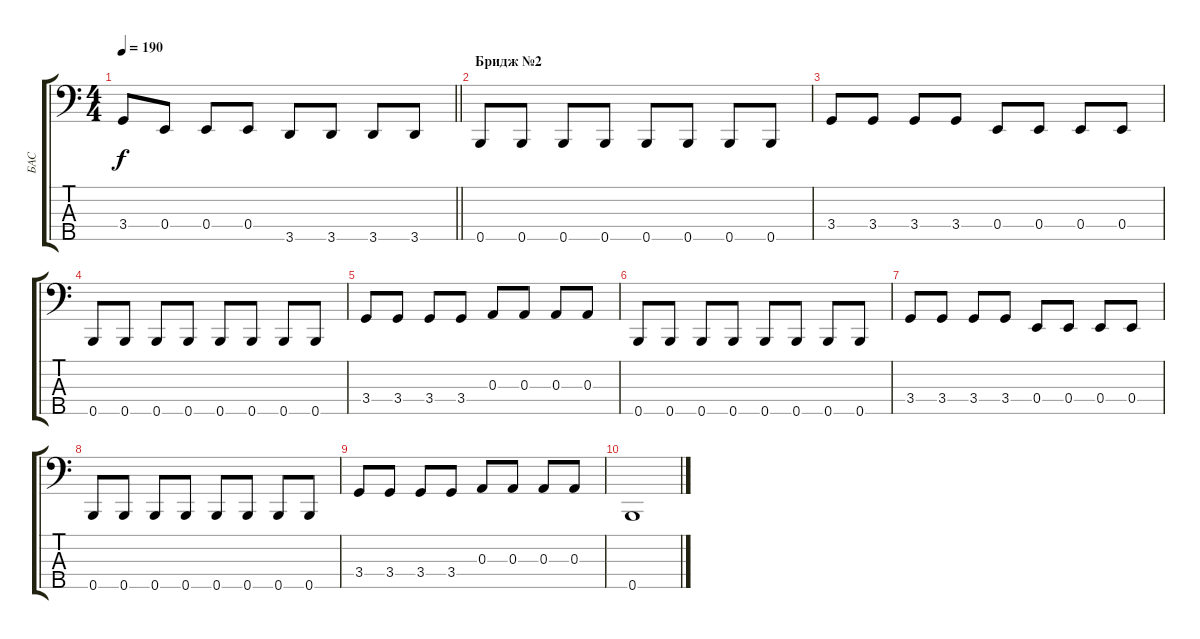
\track ("БАС" "БАС") {instrument electricbasspick}
\staff {score tabs}
\tuning (G2 D2 A1 E1 B0) {hide}
\ts (4 4)
\tempo 190
\clef f4
\barLineRight lightlight
\ks c
3.4.8{dy f} 0.4.8 0.4.8 0.4.8 3.5.8 3.5.8 3.5.8 3.5.8 |
\section ("" "Бридж №2")
0.5.8 0.5.8 0.5.8 0.5.8 0.5.8 0.5.8 0.5.8 0.5.8 |
3.4.8 3.4.8 3.4.8 3.4.8 0.4.8 0.4.8 0.4.8 0.4.8 |
0.5.8 0.5.8 0.5.8 0.5.8 0.5.8 0.5.8 0.5.8 0.5.8 |
3.4.8 3.4.8 3.4.8 3.4.8 0.3.8 0.3.8 0.3.8 0.3.8 |
0.5.8 0.5.8 0.5.8 0.5.8 0.5.8 0.5.8 0.5.8 0.5.8 |
3.4.8 3.4.8 3.4.8 3.4.8 0.4.8 0.4.8 0.4.8 0.4.8 |
0.5.8 0.5.8 0.5.8 0.5.8 0.5.8 0.5.8 0.5.8 0.5.8 |
3.4.8 3.4.8 3.4.8 3.4.8 0.3.8 0.3.8 0.3.8 0.3.8 |
0.5.1
